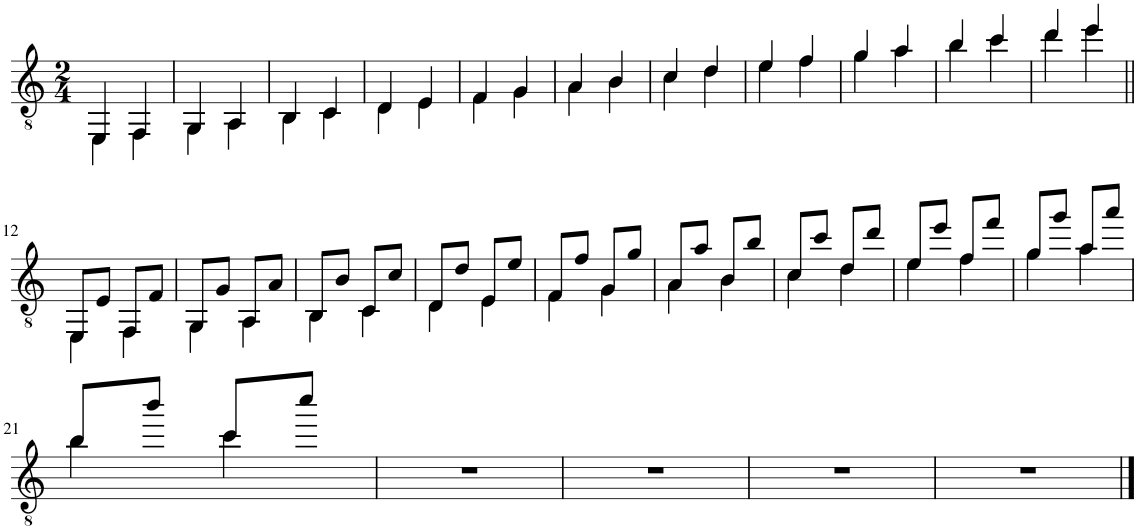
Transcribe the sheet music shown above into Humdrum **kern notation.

**kern
*part1
*staff1
*I"Classical Guitar
*I'Guit.
*clefGv2
*k[]
*M2/4
=1
*^
4EE/	4EE\
4FF/	4FF\
=2	=2
4GG/	4GG\
4AA/	4AA\
=3	=3
4BB/	4BB\
4C/	4C\
=4	=4
4D/	4D\
4E/	4E\
=5	=5
4F/	4F\
4G/	4G\
=6	=6
4A/	4A\
4B/	4B\
=7	=7
4c/	4c\
4d/	4d\
=8	=8
4e/	4e\
4f/	4f\
=9	=9
4g/	4g\
4a/	4a\
=10	=10
4b/	4b\
4cc/	4cc\
=11	=11
4dd/	4dd\
4ee/	4ee\
!!LO:LB:g=z	!!
=12||	=12||
8EE/L	4EE\
8E/J	.
8FF/L	4FF\
8F/J	.
=13	=13
8GG/L	4GG\
8G/J	.
8AA/L	4AA\
8A/J	.
=14	=14
8BB/L	4BB\
8B/J	.
8C/L	4C\
8c/J	.
=15	=15
8D/L	4D\
8d/J	.
8E/L	4E\
8e/J	.
=16	=16
8F/L	4F\
8f/J	.
8G/L	4G\
8g/J	.
=17	=17
8A/L	4A\
8a/J	.
8B/L	4B\
8b/J	.
=18	=18
8c/L	4c\
8cc/J	.
8d/L	4d\
8dd/J	.
=19	=19
8e/L	4e\
8ee/J	.
8f/L	4f\
8ff/J	.
=20	=20
8g/L	4g\
8gg/J	.
8a/L	4a\
8aa/J	.
!!LO:LB:g=z	!!
=21	=21
8b/L	4b\
8bb/J	.
8cc/L	4cc\
8ccc/J	.
*v	*v
=22
2r
=23
2r
=24
2r
=25
2r
==
*-
